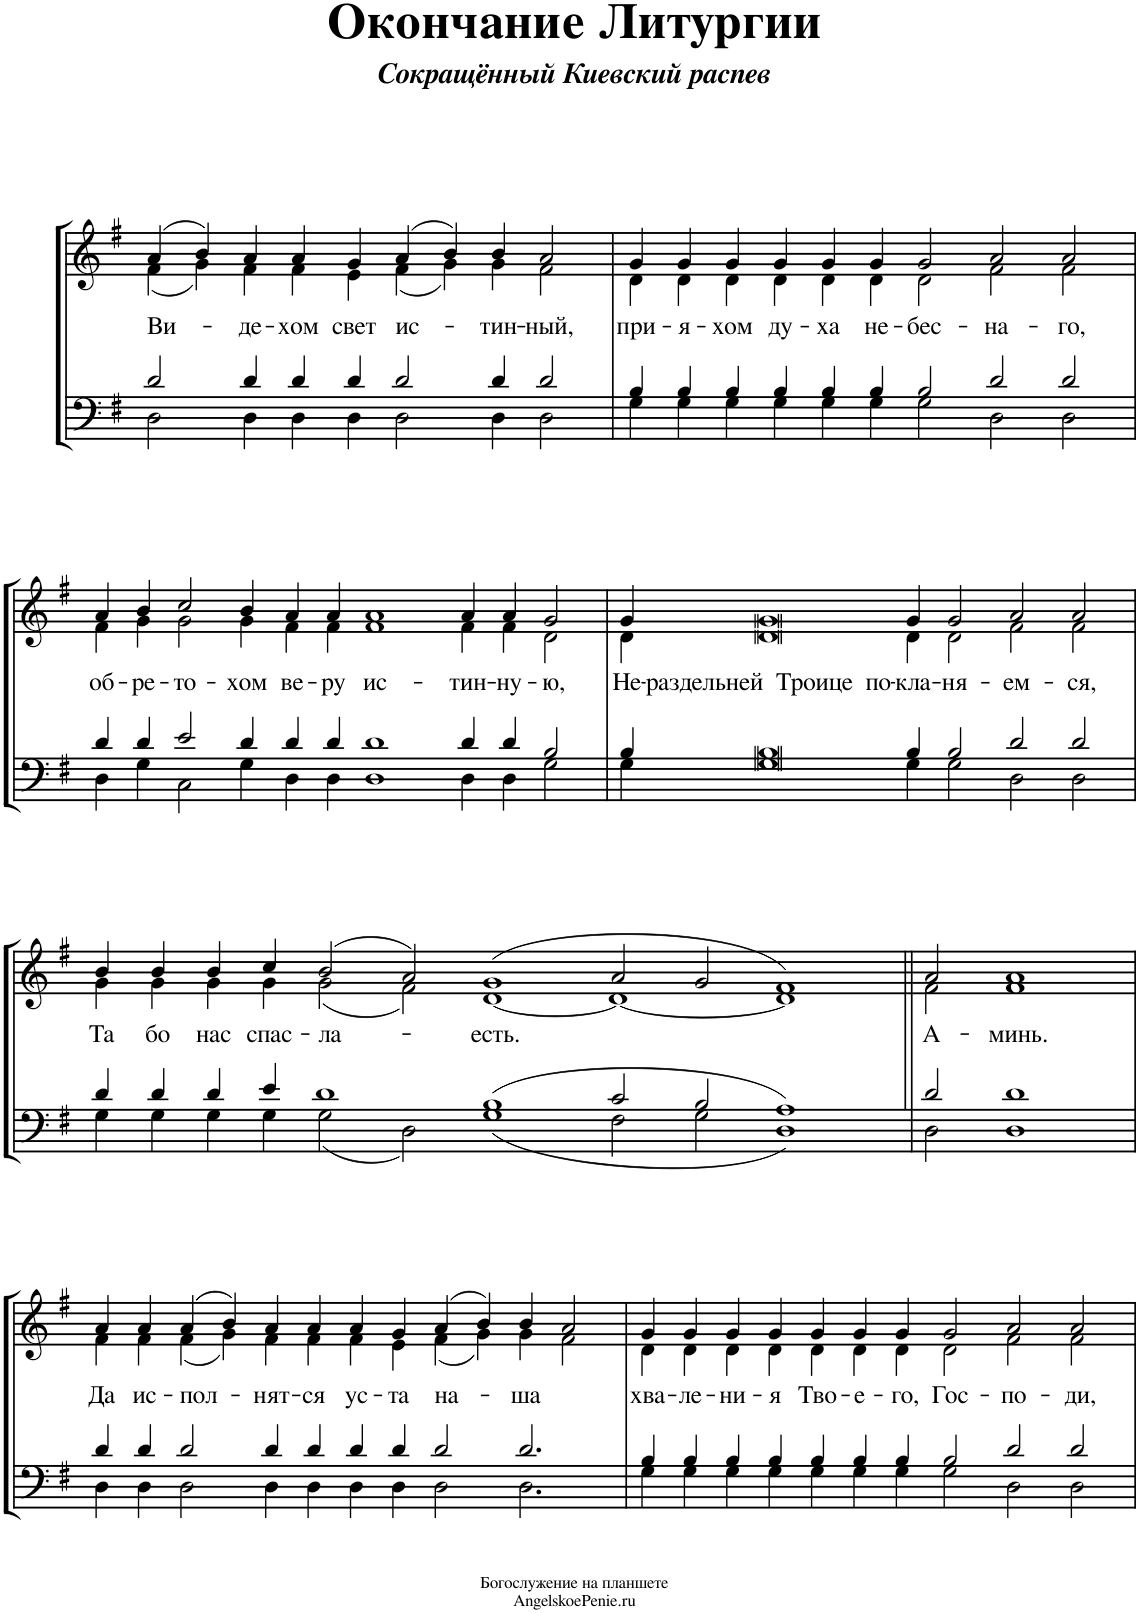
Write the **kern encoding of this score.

**kern	**kern	**text
*part1	*part1	*part1
*staff2	*staff1	*staff1
*I"Piano	*	*
*I'Pno.	*	*
*clefF4	*clefG2	*
*k[f#]	*k[f#]	*
*M63/4	*M63/4	*
=1	=1	=1
*^	*^	*
!	!	!	!	!LO:LY:b
2d/	2D\	(4a/	(4f#\	Ви-
.	.	4b/)	4g\)	.
!	!	!	!	!LO:LY:b
4d/	4D\	4a/	4f#\	-де-
!	!	!	!	!LO:LY:b
4d/	4D\	4a/	4f#\	-хом
!	!	!	!	!LO:LY:b
4d/	4D\	4g/	4e\	свет
!	!	!	!	!LO:LY:b
2d/	2D\	(4a/	(4f#\	ис-
.	.	4b/)	4g\)	.
!	!	!	!	!LO:LY:b
4d/	4D\	4b/	4g\	-тин-
!	!	!	!	!LO:LY:b
2d/	2D\	2a/	2f#\	-ный,
=2	=2	=2	=2	=2
!	!	!	!	!LO:LY:b
4B/	4G\	4g/	4d\	при-
!	!	!	!	!LO:LY:b
4B/	4G\	4g/	4d\	-я-
!	!	!	!	!LO:LY:b
4B/	4G\	4g/	4d\	-хом
!	!	!	!	!LO:LY:b
4B/	4G\	4g/	4d\	ду-
!	!	!	!	!LO:LY:b
4B/	4G\	4g/	4d\	-ха
!	!	!	!	!LO:LY:b
4B/	4G\	4g/	4d\	не-
!	!	!	!	!LO:LY:b
2B/	2G\	2g/	2d\	-бес-
!	!	!	!	!LO:LY:b
2d/	2D\	2a/	2f#\	-на-
!	!	!	!	!LO:LY:b
2d/	2D\	2a/	2f#\	-го,
!!LO:LB:g=z	!!
=3	=3	=3	=3	=3
!	!	!	!	!LO:LY:b
4d/	4D\	4a/	4f#\	об-
!	!	!	!	!LO:LY:b
4d/	4G\	4b/	4g\	-ре-
!	!	!	!	!LO:LY:b
2e/	2C\	2cc/	2g\	-то-
!	!	!	!	!LO:LY:b
4d/	4G\	4b/	4g\	-хом
!	!	!	!	!LO:LY:b
4d/	4D\	4a/	4f#\	ве-
!	!	!	!	!LO:LY:b
4d/	4D\	4a/	4f#\	-ру
!	!	!	!	!LO:LY:b
1d	1D	1a	1f#	ис-
!	!	!	!	!LO:LY:b
4d/	4D\	4a/	4f#\	-тин-
!	!	!	!	!LO:LY:b
4d/	4D\	4a/	4f#\	-ну-
!	!	!	!	!LO:LY:b
2B/	2G\	2g/	2d\	-ю,
=4	=4	=4	=4	=4
!	!	!	!	!LO:LY:b
4B/	4G\	4g/	4d\	Не-
!	!	!	!	!LO:LY:b
4B	4G	4g	4d	-раздельней Троице по-
!	!	!	!	!LO:LY:b
4B/	4G\	4g/	4d\	-кла-
!	!	!	!	!LO:LY:b
2B/	2G\	2g/	2d\	-ня-
!	!	!	!	!LO:LY:b
2d/	2D\	2a/	2f#\	-ем-
!	!	!	!	!LO:LY:b
2d/	2D\	2a/	2f#\	-ся,
!!LO:LB:g=z	!!
=5	=5	=5	=5	=5
!	!	!	!	!LO:LY:b
4d/	4G\	4b/	4g\	Та
!	!	!	!	!LO:LY:b
4d/	4G\	4b/	4g\	бо
!	!	!	!	!LO:LY:b
4d/	4G\	4b/	4g\	нас
!	!	!	!	!LO:LY:b
4e/	4G\	4cc/	4g\	спас-
!	!	!	!	!LO:LY:b
1d	2G\	(2b/	(2g\	-ла-
.	2D\	2a/)	2f#\)	.
!	!	!	!	!LO:LY:b
1B	1G	(1g	[1d	-есть.
2c/	2F#\	2a/	1d_	.
2B/	2G\	2g/	.	.
1A	1D	1f#)	1d]	.
=6||	=6||	=6||	=6||	=6||
!	!	!	!	!LO:LY:b
2d/	2D\	2a/	2f#\	А-
!	!	!	!	!LO:LY:b
1d	1D	1a	1f#	-минь.
!!LO:LB:g=z	!!
=7	=7	=7	=7	=7
!	!	!	!	!LO:LY:b
4d/	4D\	4a/	4f#\	Да
!	!	!	!	!LO:LY:b
4d/	4D\	4a/	4f#\	ис-
!	!	!	!	!LO:LY:b
2d/	2D\	(4a/	(4f#\	-пол-
.	.	4b/)	4g\)	.
!	!	!	!	!LO:LY:b
4d/	4D\	4a/	4f#\	-нят-
!	!	!	!	!LO:LY:b
4d/	4D\	4a/	4f#\	-ся
!	!	!	!	!LO:LY:b
4d/	4D\	4a/	4f#\	ус-
!	!	!	!	!LO:LY:b
4d/	4D\	4g/	4e\	-та
!	!	!	!	!LO:LY:b
2d/	2D\	(4a/	(4f#\	на-
.	.	4b/)	4g\)	.
!	!	!	!	!LO:LY:b
2.d/	2.D\	4b/	4g\	-ша
.	.	2a/	2f#\	.
=8	=8	=8	=8	=8
!	!	!	!	!LO:LY:b
4B/	4G\	4g/	4d\	хва-
!	!	!	!	!LO:LY:b
4B/	4G\	4g/	4d\	-ле-
!	!	!	!	!LO:LY:b
4B/	4G\	4g/	4d\	-ни-
!	!	!	!	!LO:LY:b
4B/	4G\	4g/	4d\	-я
!	!	!	!	!LO:LY:b
4B/	4G\	4g/	4d\	Тво-
!	!	!	!	!LO:LY:b
4B/	4G\	4g/	4d\	-е-
!	!	!	!	!LO:LY:b
4B/	4G\	4g/	4d\	-го,
!	!	!	!	!LO:LY:b
2B/	2G\	2g/	2d\	Гос-
!	!	!	!	!LO:LY:b
2d/	2D\	2a/	2f#\	-по-
!	!	!	!	!LO:LY:b
2d/	2D\	2a/	2f#\	-ди,
*v	*v	*	*	*
*	*v	*v	*
=	=	=
*-	*-	*-
